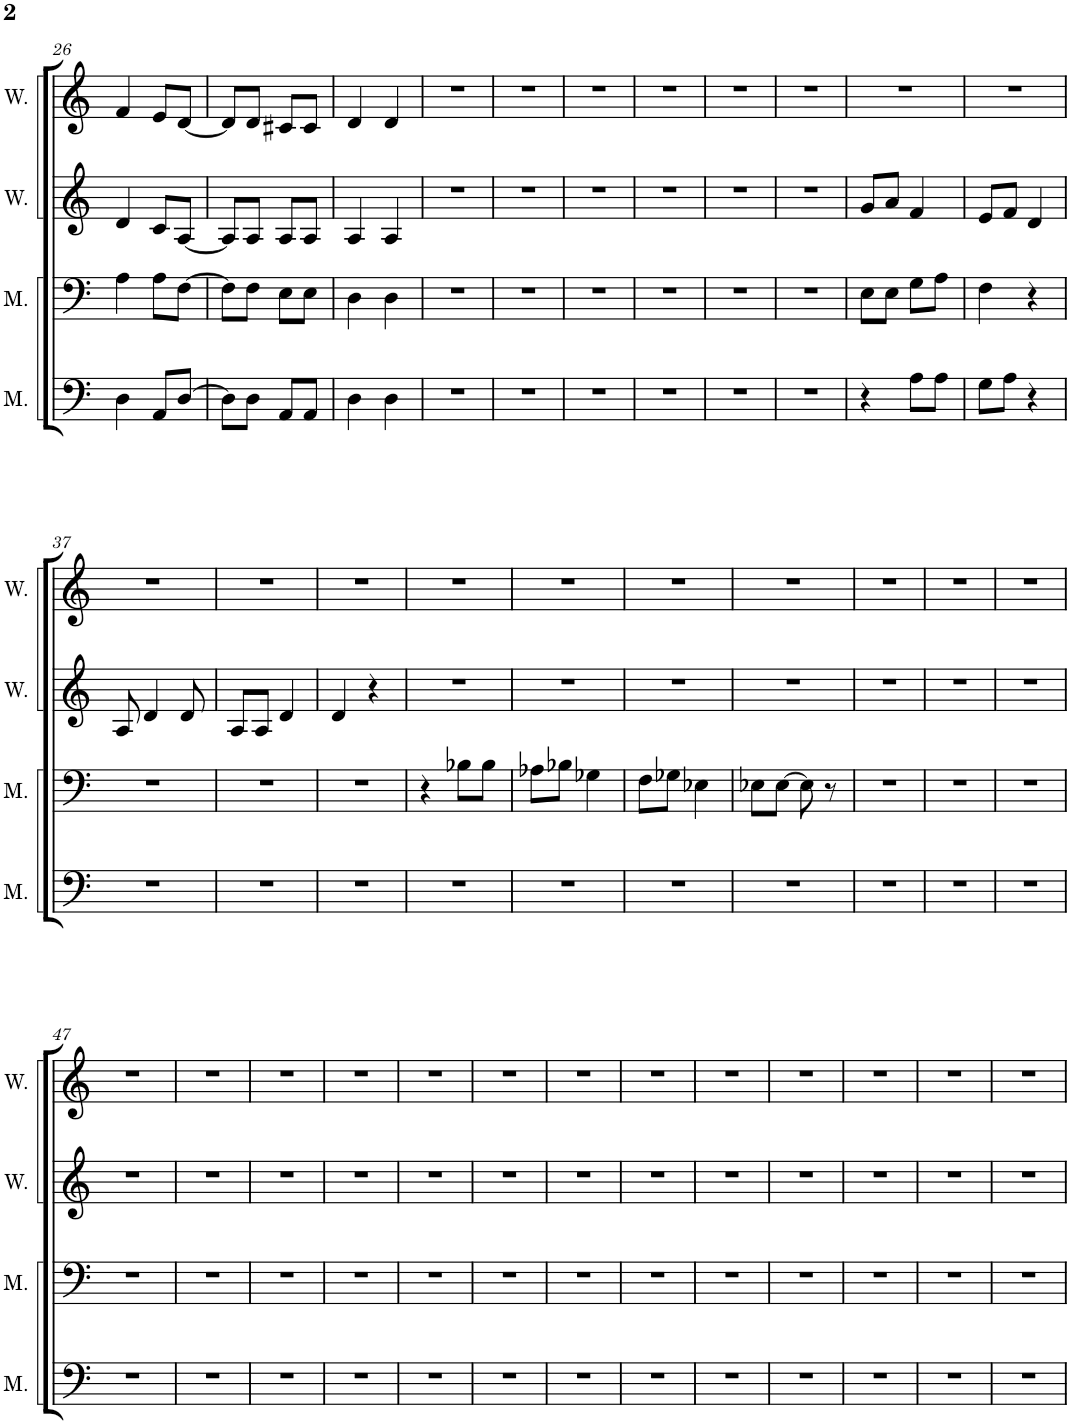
**kern	**kern	**kern	**kern
*part4	*part3	*part2	*part1
*staff4	*staff3	*staff2	*staff1
*I"Men	*I"Men	*I"Women	*I"Women
*I'M.	*I'M.	*I'W.	*I'W.
!!LO:PB:g=z
*clefF4	*clefF4	*clefG2	*clefG2
*k[]	*k[]	*k[]	*k[]
*M2/4	*M2/4	*M2/4	*M2/4
=26	=26	=26	=26
4D\	4A\	4d/	4f/
8AA/L	8A\L	8c/L	8e/L
[8D/J	[8F\J	[8A/J	[8d/J
=27	=27	=27	=27
8D\L]	8F\L]	8A/L]	8d/L]
8D\J	8F\J	8A/J	8d/J
8AA/L	8E\L	8A/L	8c#X/L
8AA/J	8E\J	8A/J	8c#/J
=28	=28	=28	=28
4D\	4D\	4A/	4d/
4D\	4D\	4A/	4d/
=29	=29	=29	=29
2r	2r	2r	2r
=30	=30	=30	=30
2r	2r	2r	2r
=31	=31	=31	=31
2r	2r	2r	2r
=32	=32	=32	=32
2r	2r	2r	2r
=33	=33	=33	=33
2r	2r	2r	2r
=34	=34	=34	=34
2r	2r	2r	2r
=35	=35	=35	=35
4r	8E\L	8g/L	2r
.	8E\J	8a/J	.
8A\L	8G\L	4f/	.
8A\J	8A\J	.	.
=36	=36	=36	=36
8G\L	4F\	8e/L	2r
8A\J	.	8f/J	.
4r	4r	4d/	.
!!LO:LB:g=z
=37	=37	=37	=37
2r	2r	8A/	2r
.	.	4d/	.
.	.	8d/	.
=38	=38	=38	=38
2r	2r	8A/L	2r
.	.	8A/J	.
.	.	4d/	.
=39	=39	=39	=39
2r	2r	4d/	2r
.	.	4r	.
=40	=40	=40	=40
2r	4r	2r	2r
.	8B-X\L	.	.
.	8B-\J	.	.
=41	=41	=41	=41
2r	8A-X\L	2r	2r
.	8B-X\J	.	.
.	4G-X\	.	.
=42	=42	=42	=42
2r	8F\L	2r	2r
.	8G-X\J	.	.
.	4E-X\	.	.
=43	=43	=43	=43
2r	8E-X\L	2r	2r
.	[8E-\J	.	.
.	8E-\]	.	.
.	8r	.	.
=44	=44	=44	=44
2r	2r	2r	2r
=45	=45	=45	=45
2r	2r	2r	2r
=46	=46	=46	=46
2r	2r	2r	2r
!!LO:LB:g=z
=47	=47	=47	=47
2r	2r	2r	2r
=48	=48	=48	=48
2r	2r	2r	2r
=49	=49	=49	=49
2r	2r	2r	2r
=50	=50	=50	=50
2r	2r	2r	2r
=51	=51	=51	=51
2r	2r	2r	2r
=52	=52	=52	=52
2r	2r	2r	2r
=53	=53	=53	=53
2r	2r	2r	2r
=54	=54	=54	=54
2r	2r	2r	2r
=55	=55	=55	=55
2r	2r	2r	2r
=56	=56	=56	=56
2r	2r	2r	2r
=57	=57	=57	=57
2r	2r	2r	2r
=58	=58	=58	=58
2r	2r	2r	2r
=59	=59	=59	=59
2r	2r	2r	2r
=	=	=	=
*-	*-	*-	*-
